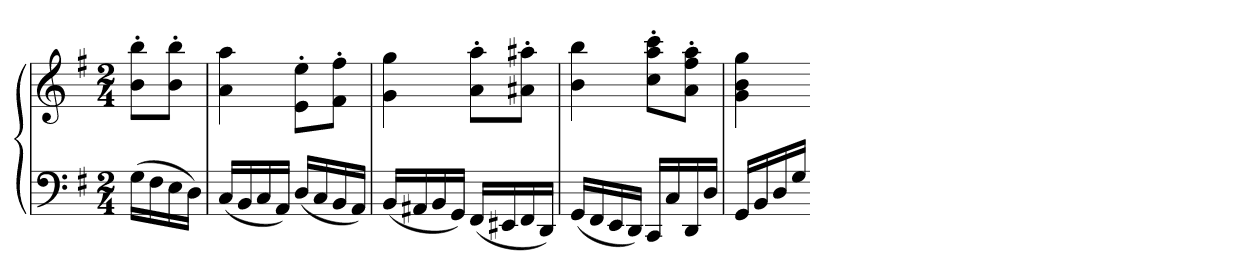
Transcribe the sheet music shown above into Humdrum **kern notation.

**kern	**kern
*part1	*part1
*staff2	*staff1
*clefF4	*clefG2
*k[f#]	*k[f#]
*G:	*G:
*M2/4	*M2/4
=	=
(16GLL	8b' 8bb'L
16F#	.
16E	8b' 8bb'J
16DJJ)	.
=61	=61
(16CLL	4a 4aa
16BB	.
16C	.
16AAJJ)	.
(16DLL	8e' 8ee'L
16C	.
16BB	8f#' 8ff#'J
16AAJJ)	.
=62	=62
(16BBLL	4g 4gg
16AA#X	.
16BB	.
16GGJJ)	.
(16FF#LL	8a' 8aa'L
16EE#X	.
16FF#	8a#X' 8aa#X'J
16DDJJ)	.
=63	=63
(16GGLL	4b 4bb
16FF#	.
16EE	.
16DDJJ)	.
16CCLL	8cc' 8aa' 8ccc'L
16C	.
16DD	8a' 8ff#' 8aa'J
16DJJ	.
=64	=64
16GGLL	4g 4b 4gg
16BB	.
16D	.
16GJJ	.
=-	=-
*-	*-
